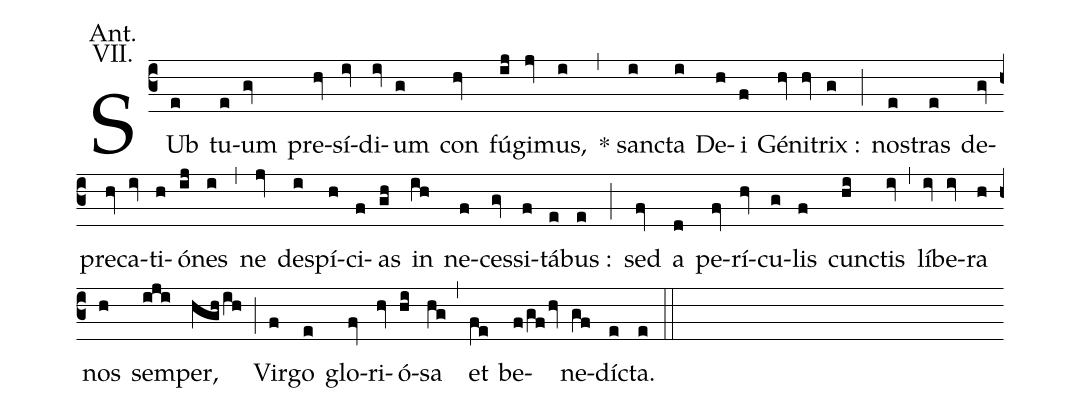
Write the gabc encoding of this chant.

annotation: Ant.;
annotation: VII.;
%%
(c3)
SUb(e) tu(e)um(gv) pre(hv)sí(iv)di(iv)um(g) con(hv) fú(ij)gi(jv)mus,(i) (,)
* sanc(i)ta(i) De(h)i(f) Gé(hv)ni(hv)trix :(g) (;)
nos(e)tras(e) de(gv)pre(hv)ca(iv)ti(h)ó(ij)nes(i) (,)
ne(jv) des(i)pí(h)ci(f)as(gh) in(ih) ne(f)ces(gv)si(f)tá(e)bus :(e) (;)
sed(fv) a(d) pe(fv)rí(hv)cu(g)lis(f) cunc(hi)tis(iv) (,)
lí(iv)be(iv)ra(h) nos(h) sem(iji)per,(hghih) (;)
Vir(f)go(e) glo(fv)ri(hv)ó(hi)sa(hg) (,)
et(fe) be(fgwfhv)ne(gf)díc(e)ta.(e) (::)
